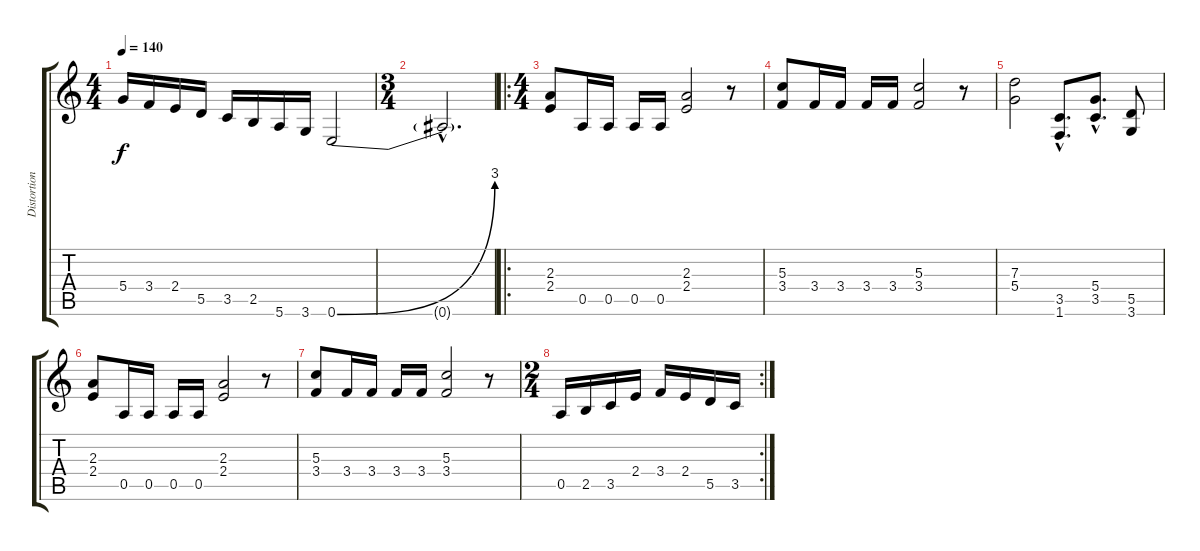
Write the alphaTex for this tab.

\track ("Distortion Guitar" "Distortion") {instrument distortionguitar}
\staff {score tabs}
\tuning (E4 B3 G3 D3 A2 E2) {hide}
\ts (4 4)
\tempo 140
\clef g2
\ks c
5.4.16{dy f} 3.4.16 2.4.16 5.5.16 3.5.16 2.5.16 5.6.16 3.6.16 0.6{be (bend 0 0 60 12)}.2 |
\ts (3 4)
0.6{hac t}.2{d} |
\ro
\ts (4 4)
(2.3 2.4).8 0.5.16 0.5.16 0.5.16 0.5.16 (2.3 2.4).2 r.8 |
(5.3 3.4).8 3.4.16 3.4.16 3.4.16 3.4.16 (5.3 3.4).2 r.8 |
(7.3 5.4).2 (3.5{hac} 1.6{hac}).8{d} (5.4{hac} 3.5{hac}).8{d} (5.5 3.6).8 |
(2.3 2.4).8 0.5.16 0.5.16 0.5.16 0.5.16 (2.3 2.4).2 r.8 |
(5.3 3.4).8 3.4.16 3.4.16 3.4.16 3.4.16 (5.3 3.4).2 r.8 |
\rc 2
\ts (2 4)
0.5.16 2.5.16 3.5.16 2.4.16 3.4.16 2.4.16 5.5.16 3.5.16
